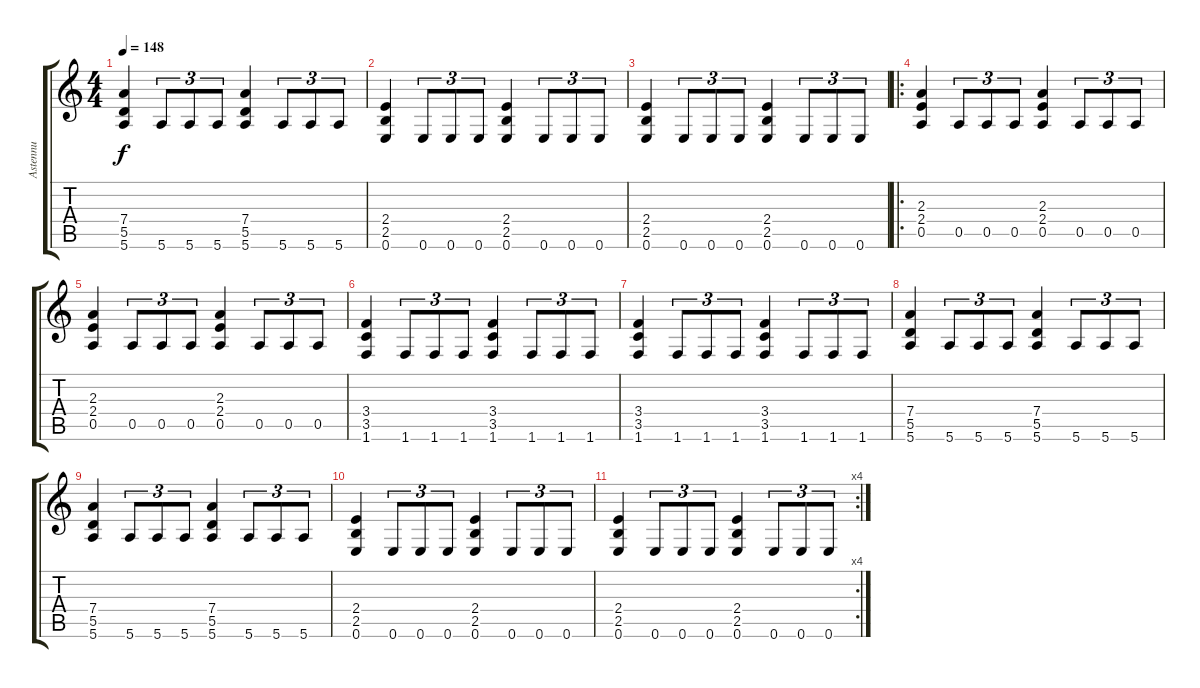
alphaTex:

\track ("Astennu" "Astennu") {instrument distortionguitar}
\staff {score tabs}
\tuning (E4 B3 G3 D3 A2 E2) {hide}
\ts (4 4)
\tempo 148
\clef g2
\ks c
(7.4 5.5 5.6).4{dy f} 5.6.8{tu (3 2)} 5.6.8{tu (3 2)} 5.6.8{tu (3 2)} (7.4 5.5 5.6).4 5.6.8{tu (3 2)} 5.6.8{tu (3 2)} 5.6.8{tu (3 2)} |
(2.4 2.5 0.6).4 0.6.8{tu (3 2)} 0.6.8{tu (3 2)} 0.6.8{tu (3 2)} (2.4 2.5 0.6).4 0.6.8{tu (3 2)} 0.6.8{tu (3 2)} 0.6.8{tu (3 2)} |
(2.4 2.5 0.6).4 0.6.8{tu (3 2)} 0.6.8{tu (3 2)} 0.6.8{tu (3 2)} (2.4 2.5 0.6).4 0.6.8{tu (3 2)} 0.6.8{tu (3 2)} 0.6.8{tu (3 2)} |
\ro
(2.3 2.4 0.5).4 0.5.8{tu (3 2)} 0.5.8{tu (3 2)} 0.5.8{tu (3 2)} (2.3 2.4 0.5).4 0.5.8{tu (3 2)} 0.5.8{tu (3 2)} 0.5.8{tu (3 2)} |
(2.3 2.4 0.5).4 0.5.8{tu (3 2)} 0.5.8{tu (3 2)} 0.5.8{tu (3 2)} (2.3 2.4 0.5).4 0.5.8{tu (3 2)} 0.5.8{tu (3 2)} 0.5.8{tu (3 2)} |
(3.4 3.5 1.6).4 1.6.8{tu (3 2)} 1.6.8{tu (3 2)} 1.6.8{tu (3 2)} (3.4 3.5 1.6).4 1.6.8{tu (3 2)} 1.6.8{tu (3 2)} 1.6.8{tu (3 2)} |
(3.4 3.5 1.6).4 1.6.8{tu (3 2)} 1.6.8{tu (3 2)} 1.6.8{tu (3 2)} (3.4 3.5 1.6).4 1.6.8{tu (3 2)} 1.6.8{tu (3 2)} 1.6.8{tu (3 2)} |
(7.4 5.5 5.6).4 5.6.8{tu (3 2)} 5.6.8{tu (3 2)} 5.6.8{tu (3 2)} (7.4 5.5 5.6).4 5.6.8{tu (3 2)} 5.6.8{tu (3 2)} 5.6.8{tu (3 2)} |
(7.4 5.5 5.6).4 5.6.8{tu (3 2)} 5.6.8{tu (3 2)} 5.6.8{tu (3 2)} (7.4 5.5 5.6).4 5.6.8{tu (3 2)} 5.6.8{tu (3 2)} 5.6.8{tu (3 2)} |
(2.4 2.5 0.6).4 0.6.8{tu (3 2)} 0.6.8{tu (3 2)} 0.6.8{tu (3 2)} (2.4 2.5 0.6).4 0.6.8{tu (3 2)} 0.6.8{tu (3 2)} 0.6.8{tu (3 2)} |
\rc 4
(2.4 2.5 0.6).4 0.6.8{tu (3 2)} 0.6.8{tu (3 2)} 0.6.8{tu (3 2)} (2.4 2.5 0.6).4 0.6.8{tu (3 2)} 0.6.8{tu (3 2)} 0.6.8{tu (3 2)}
